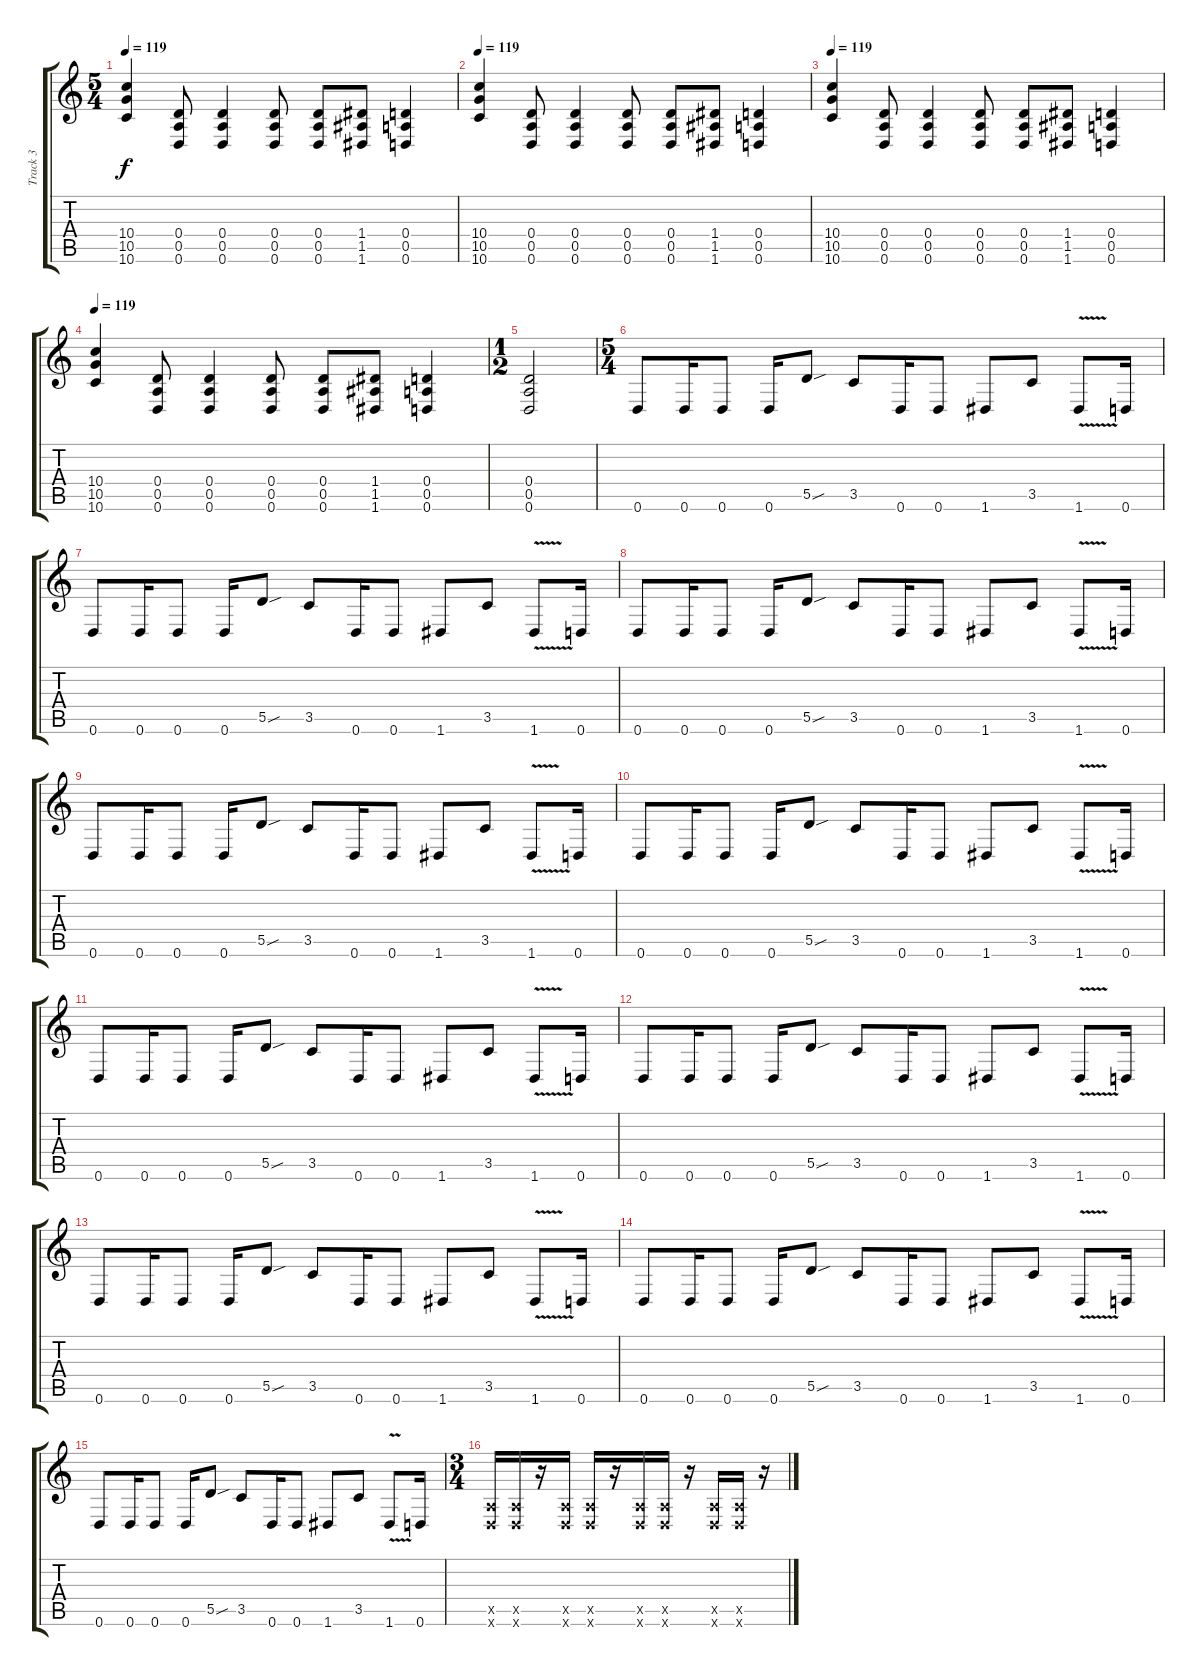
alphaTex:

\track ("Track 3" "Track 3") {instrument distortionguitar}
\staff {score tabs}
\tuning (E4 B3 G3 D3 A2 D2) {hide}
\ts (5 4)
\tempo 119
\clef g2
\ks c
(10.4 10.5 10.6).4{dy f} (0.4 0.5 0.6).8 (0.4 0.5 0.6).4 (0.4 0.5 0.6).8 (0.4 0.5 0.6).8 (1.4 1.5 1.6).8 (0.4 0.5 0.6).4 |
\tempo 119
(10.4 10.5 10.6).4 (0.4 0.5 0.6).8 (0.4 0.5 0.6).4 (0.4 0.5 0.6).8 (0.4 0.5 0.6).8 (1.4 1.5 1.6).8 (0.4 0.5 0.6).4 |
\tempo 119
(10.4 10.5 10.6).4 (0.4 0.5 0.6).8 (0.4 0.5 0.6).4 (0.4 0.5 0.6).8 (0.4 0.5 0.6).8 (1.4 1.5 1.6).8 (0.4 0.5 0.6).4 |
\tempo 119
(10.4 10.5 10.6).4 (0.4 0.5 0.6).8 (0.4 0.5 0.6).4 (0.4 0.5 0.6).8 (0.4 0.5 0.6).8 (1.4 1.5 1.6).8 (0.4 0.5 0.6).4 |
\ts (1 2)
(0.4 0.5 0.6).2 |
\ts (5 4)
0.6.8 0.6.16 0.6.8 0.6.16 5.5{sou}.8 3.5.8 0.6.16 0.6.8 1.6.8 3.5.8 1.6{v}.8 0.6.16 |
0.6.8 0.6.16 0.6.8 0.6.16 5.5{sou}.8 3.5.8 0.6.16 0.6.8 1.6.8 3.5.8 1.6{v}.8 0.6.16 |
0.6.8 0.6.16 0.6.8 0.6.16 5.5{sou}.8 3.5.8 0.6.16 0.6.8 1.6.8 3.5.8 1.6{v}.8 0.6.16 |
0.6.8 0.6.16 0.6.8 0.6.16 5.5{sou}.8 3.5.8 0.6.16 0.6.8 1.6.8 3.5.8 1.6{v}.8 0.6.16 |
0.6.8 0.6.16 0.6.8 0.6.16 5.5{sou}.8 3.5.8 0.6.16 0.6.8 1.6.8 3.5.8 1.6{v}.8 0.6.16 |
0.6.8 0.6.16 0.6.8 0.6.16 5.5{sou}.8 3.5.8 0.6.16 0.6.8 1.6.8 3.5.8 1.6{v}.8 0.6.16 |
0.6.8 0.6.16 0.6.8 0.6.16 5.5{sou}.8 3.5.8 0.6.16 0.6.8 1.6.8 3.5.8 1.6{v}.8 0.6.16 |
0.6.8 0.6.16 0.6.8 0.6.16 5.5{sou}.8 3.5.8 0.6.16 0.6.8 1.6.8 3.5.8 1.6{v}.8 0.6.16 |
0.6.8 0.6.16 0.6.8 0.6.16 5.5{sou}.8 3.5.8 0.6.16 0.6.8 1.6.8 3.5.8 1.6{v}.8 0.6.16 |
0.6.8 0.6.16 0.6.8 0.6.16 5.5{sou}.8 3.5.8 0.6.16 0.6.8 1.6.8 3.5.8 1.6{v}.8 0.6.16 |
\ts (3 4)
(0.5{x} 0.6{x}).16 (0.5{x} 0.6{x}).16 r.16 (0.5{x} 0.6{x}).16 (0.5{x} 0.6{x}).16 r.16 (0.5{x} 0.6{x}).16 (0.5{x} 0.6{x}).16 r.16 (0.5{x} 0.6{x}).16 (0.5{x} 0.6{x}).16 r.16
